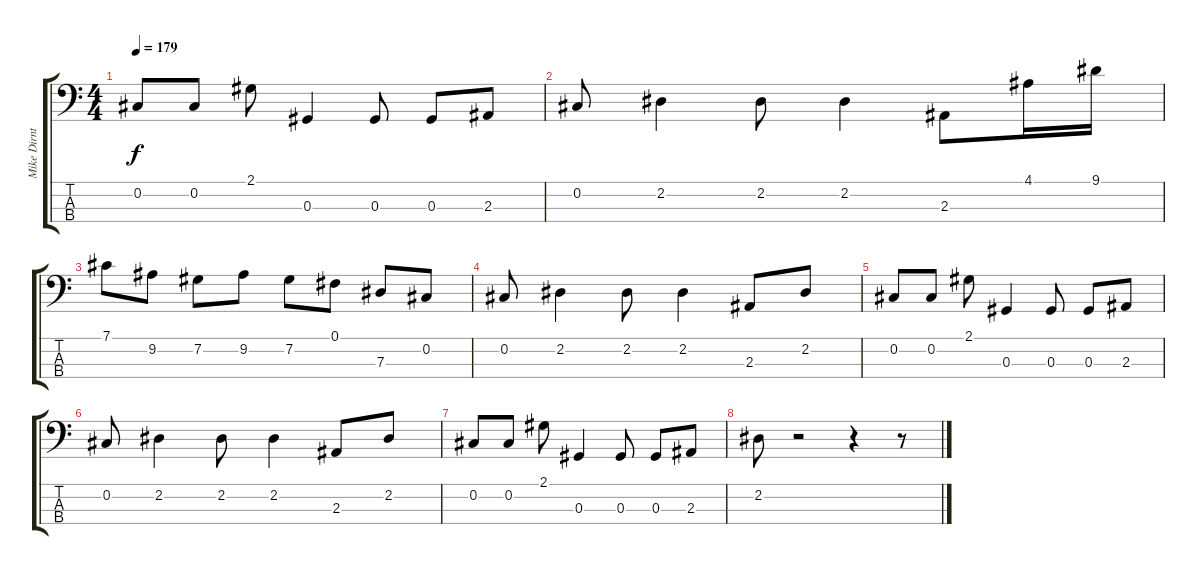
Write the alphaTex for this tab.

\track ("Mike Dirnt (Bass)" "Mike Dirnt") {instrument electricbassfinger}
\staff {score tabs}
\tuning (Gb2 Db2 Ab1 Eb1) {hide}
\ts (4 4)
\tempo 179
\clef f4
\ks c
0.2.8{dy f} 0.2.8 2.1.8 0.3.4 0.3.8 0.3.8 2.3.8 |
0.2.8 2.2.4 2.2.8 2.2.4 2.3.8 4.1.16 9.1.16 |
7.1.8 9.2.8 7.2.8 9.2.8 7.2.8 0.1.8 7.3.8 0.2.8 |
0.2.8 2.2.4 2.2.8 2.2.4 2.3.8 2.2.8 |
0.2.8 0.2.8 2.1.8 0.3.4 0.3.8 0.3.8 2.3.8 |
0.2.8 2.2.4 2.2.8 2.2.4 2.3.8 2.2.8 |
0.2.8 0.2.8 2.1.8 0.3.4 0.3.8 0.3.8 2.3.8 |
2.2.8 r.2 r.4 r.8
